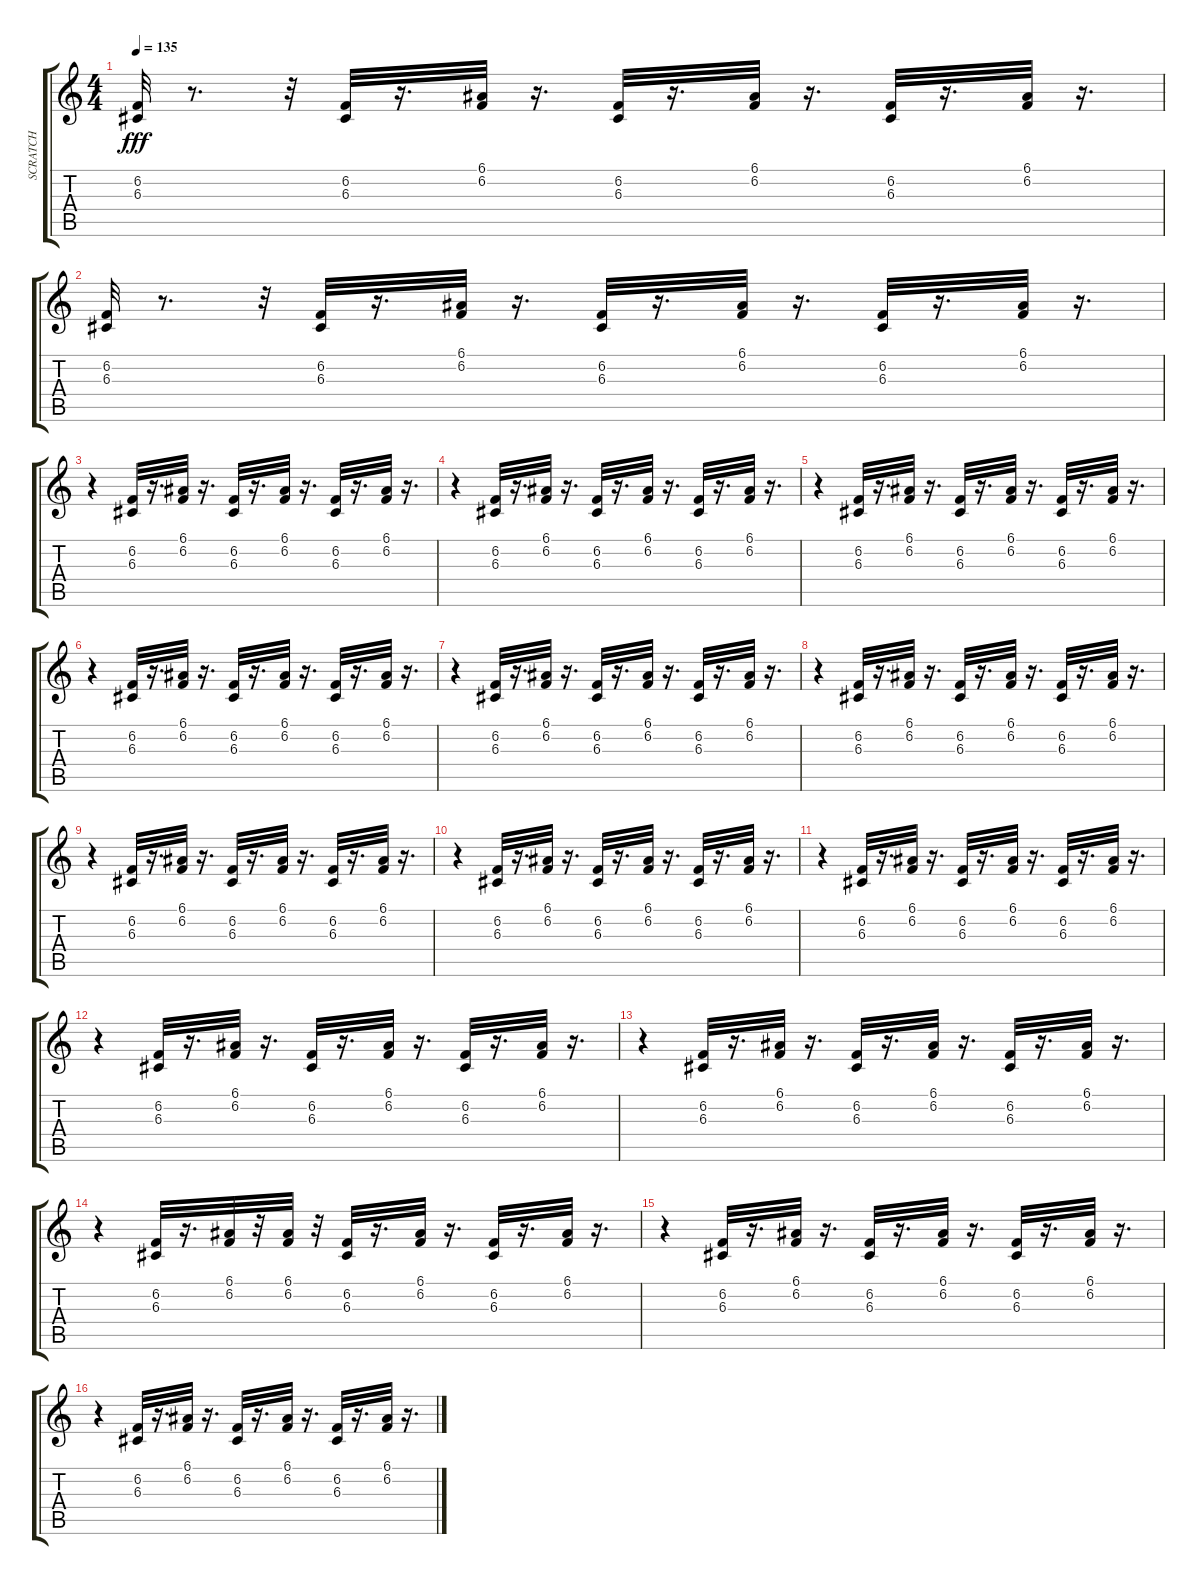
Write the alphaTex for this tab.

\track ("SCRATCH" "SCRATCH") {instrument lead5charang}
\staff {score tabs}
\tuning (E4 B3 G3 D3 A2 E2) {hide}
\ts (4 4)
\tempo 135
\clef g2
\ks c
(6.2 6.3).32{dy fff} r.8{d} r.32 (6.2 6.3).32 r.16{d} (6.1 6.2).32 r.16{d} (6.2 6.3).32 r.16{d} (6.1 6.2).32 r.16{d} (6.2 6.3).32 r.16{d} (6.1 6.2).32 r.16{d} |
(6.2 6.3).32 r.8{d} r.32 (6.2 6.3).32 r.16{d} (6.1 6.2).32 r.16{d} (6.2 6.3).32 r.16{d} (6.1 6.2).32 r.16{d} (6.2 6.3).32 r.16{d} (6.1 6.2).32 r.16{d} |
r.4 (6.2 6.3).32 r.16{d} (6.1 6.2).32 r.16{d} (6.2 6.3).32 r.16{d} (6.1 6.2).32 r.16{d} (6.2 6.3).32 r.16{d} (6.1 6.2).32 r.16{d} |
r.4 (6.2 6.3).32 r.16{d} (6.1 6.2).32 r.16{d} (6.2 6.3).32 r.16{d} (6.1 6.2).32 r.16{d} (6.2 6.3).32 r.16{d} (6.1 6.2).32 r.16{d} |
r.4 (6.2 6.3).32 r.16{d} (6.1 6.2).32 r.16{d} (6.2 6.3).32 r.16{d} (6.1 6.2).32 r.16{d} (6.2 6.3).32 r.16{d} (6.1 6.2).32 r.16{d} |
r.4 (6.2 6.3).32 r.16{d} (6.1 6.2).32 r.16{d} (6.2 6.3).32 r.16{d} (6.1 6.2).32 r.16{d} (6.2 6.3).32 r.16{d} (6.1 6.2).32 r.16{d} |
r.4 (6.2 6.3).32 r.16{d} (6.1 6.2).32 r.16{d} (6.2 6.3).32 r.16{d} (6.1 6.2).32 r.16{d} (6.2 6.3).32 r.16{d} (6.1 6.2).32 r.16{d} |
r.4 (6.2 6.3).32 r.16{d} (6.1 6.2).32 r.16{d} (6.2 6.3).32 r.16{d} (6.1 6.2).32 r.16{d} (6.2 6.3).32 r.16{d} (6.1 6.2).32 r.16{d} |
r.4 (6.2 6.3).32 r.16{d} (6.1 6.2).32 r.16{d} (6.2 6.3).32 r.16{d} (6.1 6.2).32 r.16{d} (6.2 6.3).32 r.16{d} (6.1 6.2).32 r.16{d} |
r.4 (6.2 6.3).32 r.16{d} (6.1 6.2).32 r.16{d} (6.2 6.3).32 r.16{d} (6.1 6.2).32 r.16{d} (6.2 6.3).32 r.16{d} (6.1 6.2).32 r.16{d} |
r.4 (6.2 6.3).32 r.16{d} (6.1 6.2).32 r.16{d} (6.2 6.3).32 r.16{d} (6.1 6.2).32 r.16{d} (6.2 6.3).32 r.16{d} (6.1 6.2).32 r.16{d} |
r.4 (6.2 6.3).32 r.16{d} (6.1 6.2).32 r.16{d} (6.2 6.3).32 r.16{d} (6.1 6.2).32 r.16{d} (6.2 6.3).32 r.16{d} (6.1 6.2).32 r.16{d} |
r.4 (6.2 6.3).32 r.16{d} (6.1 6.2).32 r.16{d} (6.2 6.3).32 r.16{d} (6.1 6.2).32 r.16{d} (6.2 6.3).32 r.16{d} (6.1 6.2).32 r.16{d} |
r.4 (6.2 6.3).32 r.16{d} (6.1 6.2).32 r.32 (6.1 6.2).32 r.32 (6.2 6.3).32 r.16{d} (6.1 6.2).32 r.16{d} (6.2 6.3).32 r.16{d} (6.1 6.2).32 r.16{d} |
r.4 (6.2 6.3).32 r.16{d} (6.1 6.2).32 r.16{d} (6.2 6.3).32 r.16{d} (6.1 6.2).32 r.16{d} (6.2 6.3).32 r.16{d} (6.1 6.2).32 r.16{d} |
r.4 (6.2 6.3).32 r.16{d} (6.1 6.2).32 r.16{d} (6.2 6.3).32 r.16{d} (6.1 6.2).32 r.16{d} (6.2 6.3).32 r.16{d} (6.1 6.2).32 r.16{d}
